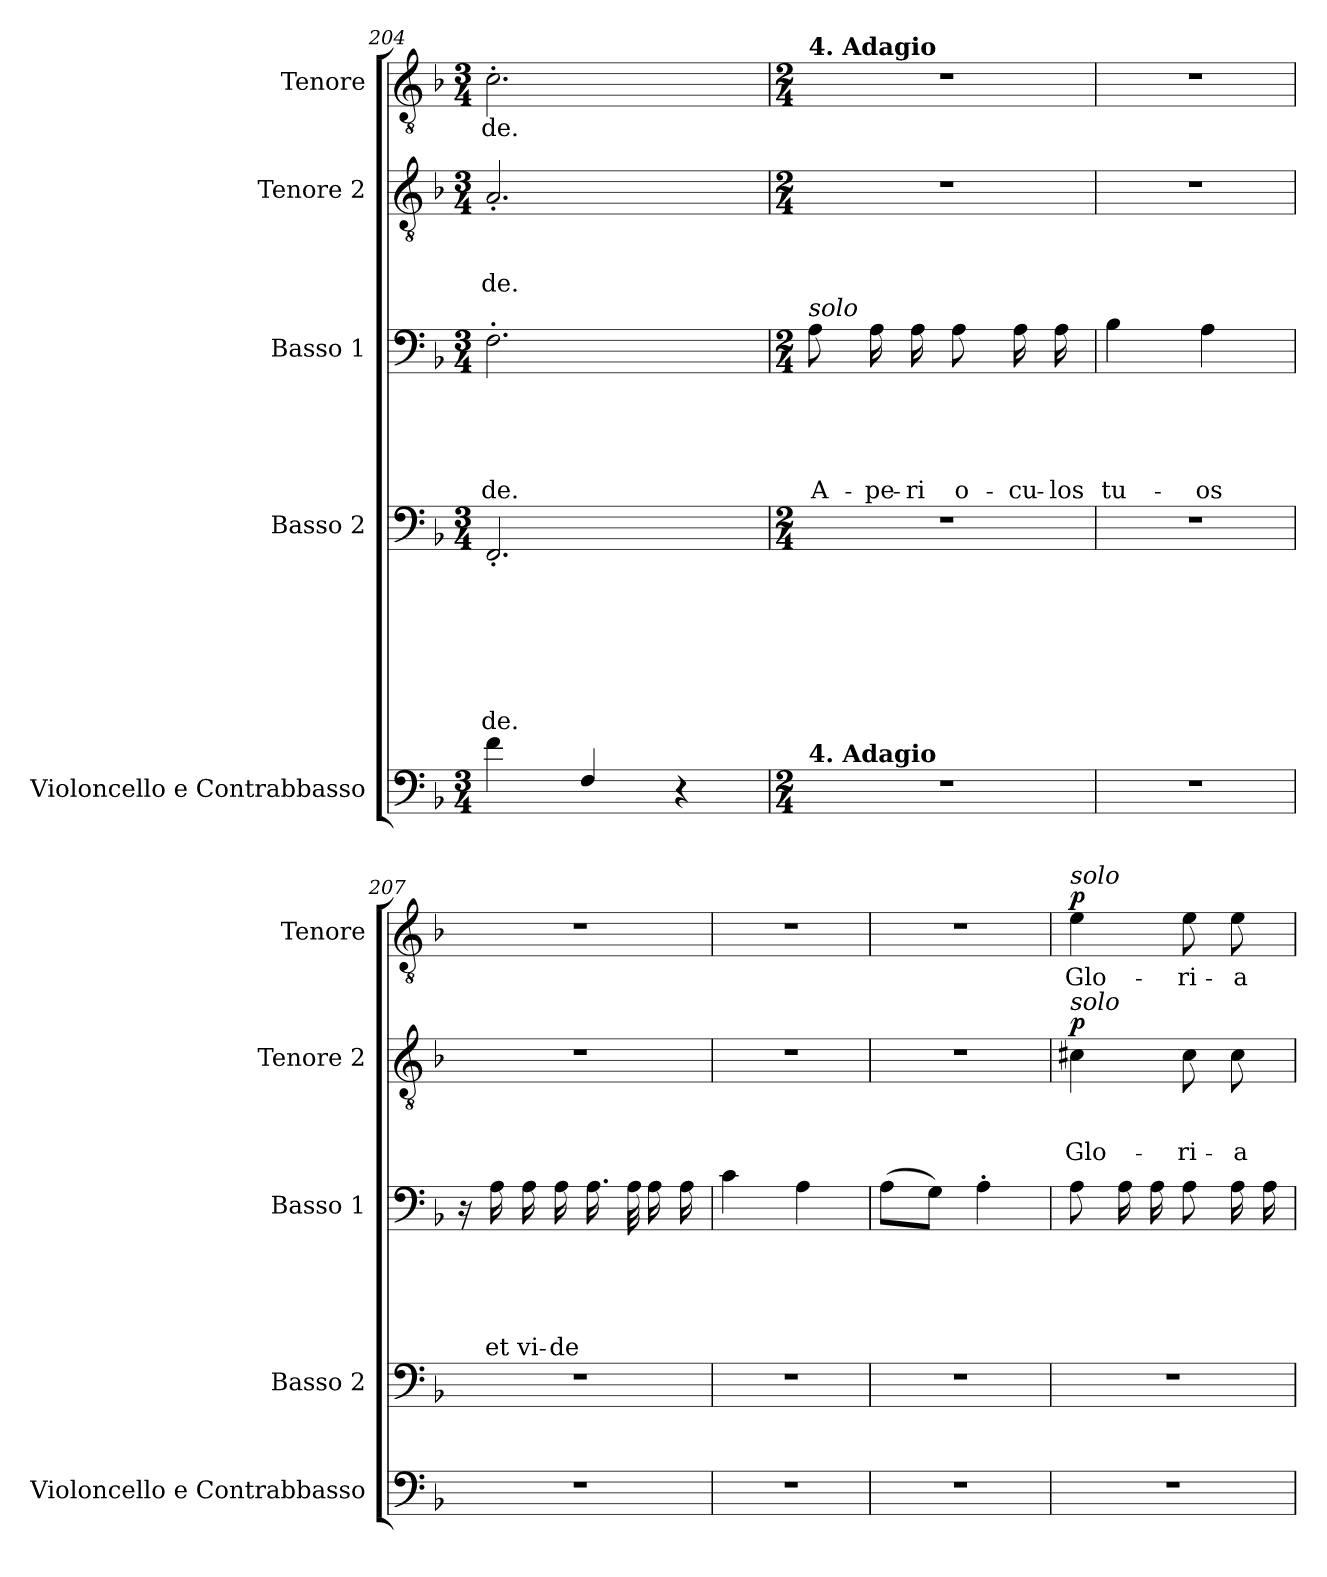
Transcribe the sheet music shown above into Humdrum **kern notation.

**kern	**kern	**text	**text	**text	**text	**text	**text	**text	**kern	**text	**text	**text	**text	**text	**kern	**text	**text	**text	**dynam	**kern	**text	**dynam
*part5	*part4	*part4	*part4	*part4	*part4	*part4	*part4	*part4	*part3	*part3	*part3	*part3	*part3	*part3	*part2	*part2	*part2	*part2	*part2	*part1	*part1	*part1
*staff5	*staff4	*staff4	*staff4	*staff4	*staff4	*staff4	*staff4	*staff4	*staff3	*staff3	*staff3	*staff3	*staff3	*staff3	*staff2	*staff2	*staff2	*staff2	*staff2	*staff1	*staff1	*staff1
*I"Violoncello e Contrabbasso	*I"Basso 2	*	*	*	*	*	*	*	*I"Basso 1	*	*	*	*	*	*I"Tenore 2	*	*	*	*	*I"Tenore	*	*
*I'Violoncello e Contrabbasso	*I'Basso 2	*	*	*	*	*	*	*	*I'Basso 1	*	*	*	*	*	*I'Tenore 2	*	*	*	*	*I'Tenore	*	*
*clefF4	*clefF4	*	*	*	*	*	*	*	*clefF4	*	*	*	*	*	*clefGv2	*	*	*	*	*clefGv2	*	*
*ITrd7c12	*	*	*	*	*	*	*	*	*	*	*	*	*	*	*	*	*	*	*	*	*	*
*k[b-]	*k[b-]	*	*	*	*	*	*	*	*k[b-]	*	*	*	*	*	*k[b-]	*	*	*	*	*k[b-]	*	*
*F:	*F:	*	*	*	*	*	*	*	*F:	*	*	*	*	*	*F:	*	*	*	*	*F:	*	*
*M3/4	*M3/4	*	*	*	*	*	*	*	*M3/4	*	*	*	*	*	*M3/4	*	*	*	*	*M3/4	*	*
=204	=204	=204	=204	=204	=204	=204	=204	=204	=204	=204	=204	=204	=204	=204	=204	=204	=204	=204	=204	=204	=204	=204
!	!	!	!	!	!	!	!	!LO:LY:b	!	!	!	!	!	!LO:LY:b	!	!	!	!LO:LY:b	!	!	!LO:LY:b	!
4F\	2.FF'</	.	.	.	.	.	.	-de.	2.F'>\	.	.	.	.	-de.	2.A'</	.	.	-de.	.	2.c'>\	-de.	.
4FF/	.	.	.	.	.	.	.	.	.	.	.	.	.	.	.	.	.	.	.	.	.	.
4r	.	.	.	.	.	.	.	.	.	.	.	.	.	.	.	.	.	.	.	.	.	.
!!LO:LB:g=z
=205!	=205!	=205!	=205!	=205!	=205!	=205!	=205!	=205!	=205!	=205!	=205!	=205!	=205!	=205!	=205!	=205!	=205!	=205!	=205!	=205!	=205!	=205!
*M2/4	*M2/4	*	*	*	*	*	*	*	*M2/4	*	*	*	*	*	*M2/4	*	*	*	*	*M2/4	*	*
!	!	!	!	!	!	!	!	!	!	!	!	!	!	!	!	!	!	!	!	!LO:TX:a:B:t=4. Adagio	!	!
!	!	!	!	!	!	!	!	!	!LO:TX:a:i:t=solo	!	!	!	!	!	!	!	!	!	!	!	!	!
!LO:TX:a:B:t=4. Adagio	!	!	!	!	!	!	!	!	!	!	!	!	!	!	!	!	!	!	!	!	!	!
!LO:N:vis=1	!LO:N:vis=1	!	!	!	!	!	!	!	!	!	!	!	!	!LO:LY:b	!LO:N:vis=1	!	!	!	!	!LO:N:vis=1	!	!
2r	2r	.	.	.	.	.	.	.	8A\	.	.	.	.	A-	2r	.	.	.	.	2r	.	.
!	!	!	!	!	!	!	!	!	!	!	!	!	!	!LO:LY:b	!	!	!	!	!	!	!	!
.	.	.	.	.	.	.	.	.	16A\	.	.	.	.	-pe-	.	.	.	.	.	.	.	.
!	!	!	!	!	!	!	!	!	!	!	!	!	!	!LO:LY:b	!	!	!	!	!	!	!	!
.	.	.	.	.	.	.	.	.	16A\	.	.	.	.	-ri	.	.	.	.	.	.	.	.
!	!	!	!	!	!	!	!	!	!	!	!	!	!	!LO:LY:b	!	!	!	!	!	!	!	!
.	.	.	.	.	.	.	.	.	8A\	.	.	.	.	o-	.	.	.	.	.	.	.	.
!	!	!	!	!	!	!	!	!	!	!	!	!	!	!LO:LY:b	!	!	!	!	!	!	!	!
.	.	.	.	.	.	.	.	.	16A\	.	.	.	.	-cu-	.	.	.	.	.	.	.	.
!	!	!	!	!	!	!	!	!	!	!	!	!	!	!LO:LY:b	!	!	!	!	!	!	!	!
.	.	.	.	.	.	.	.	.	16A\	.	.	.	.	-los	.	.	.	.	.	.	.	.
=206	=206	=206	=206	=206	=206	=206	=206	=206	=206	=206	=206	=206	=206	=206	=206	=206	=206	=206	=206	=206	=206	=206
!LO:N:vis=1	!LO:N:vis=1	!	!	!	!	!	!	!	!	!	!	!	!	!LO:LY:b	!LO:N:vis=1	!	!	!	!	!LO:N:vis=1	!	!
2r	2r	.	.	.	.	.	.	.	4B-\	.	.	.	.	tu-	2r	.	.	.	.	2r	.	.
!	!	!	!	!	!	!	!	!	!	!	!	!	!	!LO:LY:b	!	!	!	!	!	!	!	!
.	.	.	.	.	.	.	.	.	4A\	.	.	.	.	-os	.	.	.	.	.	.	.	.
=207	=207	=207	=207	=207	=207	=207	=207	=207	=207	=207	=207	=207	=207	=207	=207	=207	=207	=207	=207	=207	=207	=207
!LO:N:vis=1	!LO:N:vis=1	!	!	!	!	!	!	!	!	!	!	!	!	!	!LO:N:vis=1	!	!	!	!	!LO:N:vis=1	!	!
2r	2r	.	.	.	.	.	.	.	16rC	.	.	.	.	.	2r	.	.	.	.	2r	.	.
!	!	!	!	!	!	!	!	!	!	!	!	!	!	!LO:LY:b	!	!	!	!	!	!	!	!
.	.	.	.	.	.	.	.	.	16A\	.	.	.	.	et	.	.	.	.	.	.	.	.
!	!	!	!	!	!	!	!	!	!	!	!	!	!	!LO:LY:b	!	!	!	!	!	!	!	!
.	.	.	.	.	.	.	.	.	16A\	.	.	.	.	vi-	.	.	.	.	.	.	.	.
!	!	!	!	!	!	!	!	!	!	!	!	!	!	!LO:LY:b	!	!	!	!	!	!	!	!
.	.	.	.	.	.	.	.	.	16A\	.	.	.	.	-de	.	.	.	.	.	.	.	.
.	.	.	.	.	.	.	.	.	16.A\	.	.	.	.	.	.	.	.	.	.	.	.	.
.	.	.	.	.	.	.	.	.	32A\	.	.	.	.	.	.	.	.	.	.	.	.	.
.	.	.	.	.	.	.	.	.	16A\	.	.	.	.	.	.	.	.	.	.	.	.	.
.	.	.	.	.	.	.	.	.	16A\	.	.	.	.	.	.	.	.	.	.	.	.	.
=208	=208	=208	=208	=208	=208	=208	=208	=208	=208	=208	=208	=208	=208	=208	=208	=208	=208	=208	=208	=208	=208	=208
!LO:N:vis=1	!LO:N:vis=1	!	!	!	!	!	!	!	!	!	!	!	!	!	!LO:N:vis=1	!	!	!	!	!LO:N:vis=1	!	!
2r	2r	.	.	.	.	.	.	.	4c\	.	.	.	.	.	2r	.	.	.	.	2r	.	.
.	.	.	.	.	.	.	.	.	4A\	.	.	.	.	.	.	.	.	.	.	.	.	.
=209	=209	=209	=209	=209	=209	=209	=209	=209	=209	=209	=209	=209	=209	=209	=209	=209	=209	=209	=209	=209	=209	=209
!LO:N:vis=1	!LO:N:vis=1	!	!	!	!	!	!	!	!	!	!	!	!	!	!LO:N:vis=1	!	!	!	!	!LO:N:vis=1	!	!
2r	2r	.	.	.	.	.	.	.	(>8A\L	.	.	.	.	.	2r	.	.	.	.	2r	.	.
.	.	.	.	.	.	.	.	.	8G\J)	.	.	.	.	.	.	.	.	.	.	.	.	.
.	.	.	.	.	.	.	.	.	4A'>\	.	.	.	.	.	.	.	.	.	.	.	.	.
=210	=210	=210	=210	=210	=210	=210	=210	=210	=210	=210	=210	=210	=210	=210	=210	=210	=210	=210	=210	=210	=210	=210
!	!	!	!	!	!	!	!	!	!	!	!	!	!	!	!	!	!	!	!	!LO:TX:a:i:t=solo	!	!
!	!	!	!	!	!	!	!	!	!	!	!	!	!	!	!LO:TX:a:i:t=solo	!	!	!	!	!	!	!
!LO:N:vis=1	!LO:N:vis=1	!	!	!	!	!	!	!	!	!	!	!	!	!	!	!	!	!LO:LY:b	!LO:DY:a	!	!LO:LY:b	!LO:DY:a
2r	2r	.	.	.	.	.	.	.	8A\	.	.	.	.	.	4c#X\	.	.	Glo-	p	4e\	Glo-	p
.	.	.	.	.	.	.	.	.	16A\	.	.	.	.	.	.	.	.	.	.	.	.	.
.	.	.	.	.	.	.	.	.	16A\	.	.	.	.	.	.	.	.	.	.	.	.	.
!	!	!	!	!	!	!	!	!	!	!	!	!	!	!	!	!	!	!LO:LY:b	!	!	!LO:LY:b	!
.	.	.	.	.	.	.	.	.	8A\	.	.	.	.	.	8c#\	.	.	-ri-	.	8e\	-ri-	.
!	!	!	!	!	!	!	!	!	!	!	!	!	!	!	!	!	!	!LO:LY:b	!	!	!LO:LY:b	!
.	.	.	.	.	.	.	.	.	16A\	.	.	.	.	.	8c#\	.	.	-a	.	8e\	-a	.
.	.	.	.	.	.	.	.	.	16A\	.	.	.	.	.	.	.	.	.	.	.	.	.
=	=	=	=	=	=	=	=	=	=	=	=	=	=	=	=	=	=	=	=	=	=	=
*-	*-	*-	*-	*-	*-	*-	*-	*-	*-	*-	*-	*-	*-	*-	*-	*-	*-	*-	*-	*-	*-	*-
